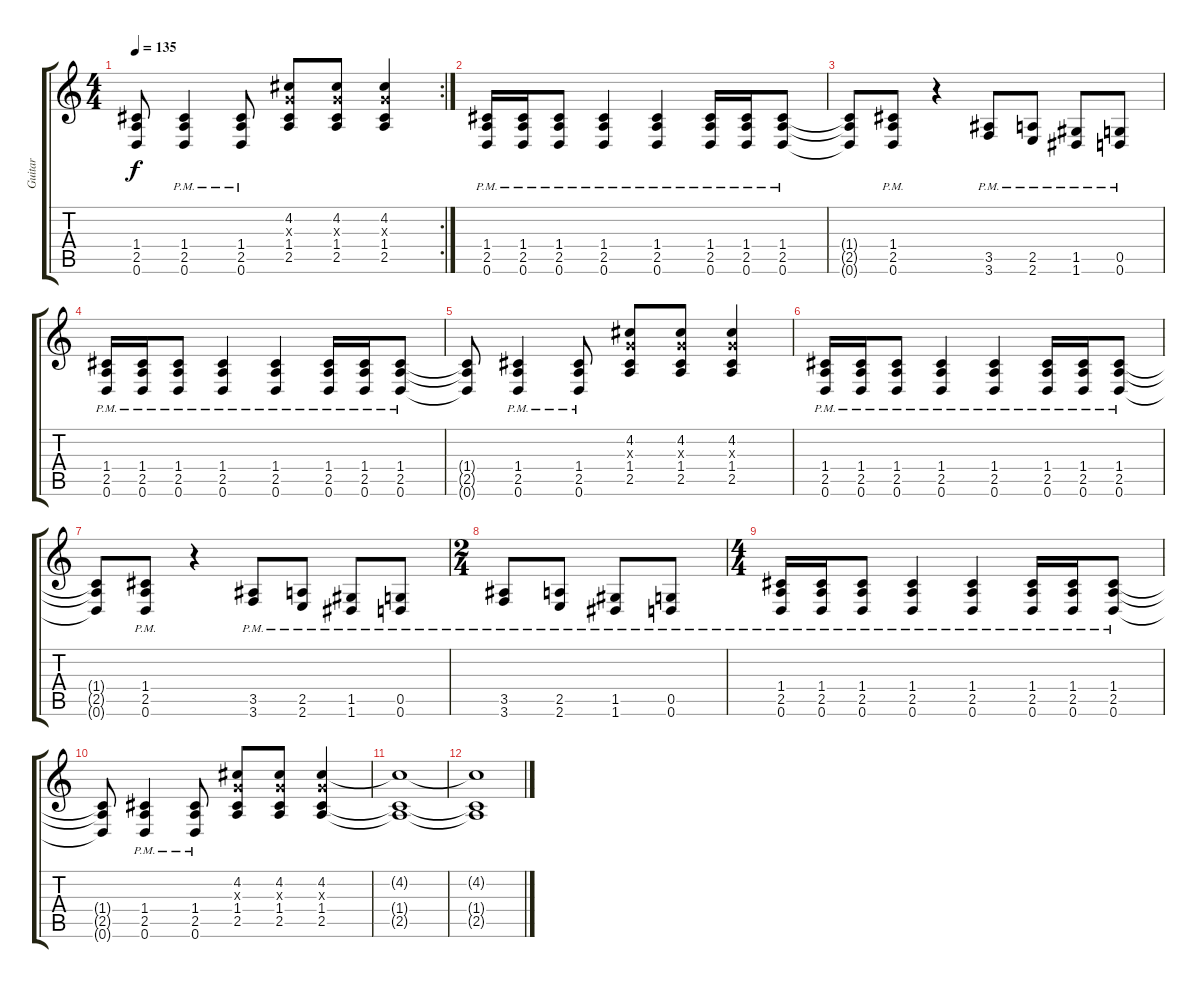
\track ("Guitar" "Guitar") {instrument distortionguitar}
\staff {score tabs}
\tuning (D4 A3 F3 C3 G2 D2) {hide}
\rc 2
\ts (4 4)
\tempo 135
\clef g2
\ks c
(1.4{t} 2.5{t} 0.6{t}).8{dy f} (1.4{pm} 2.5{pm} 0.6{pm}).4 (1.4{pm} 2.5{pm} 0.6{pm}).8 (4.2 2.3{x} 1.4 2.5).8 (4.2 2.3{x} 1.4 2.5).8 (4.2 2.3{x} 1.4 2.5).4 |
(1.4{pm} 2.5{pm} 0.6{pm}).16 (1.4{pm} 2.5{pm} 0.6{pm}).16 (1.4{pm} 2.5{pm} 0.6{pm}).8 (1.4{pm} 2.5{pm} 0.6{pm}).4 (1.4{pm} 2.5{pm} 0.6{pm}).4 (1.4{pm} 2.5{pm} 0.6{pm}).16 (1.4{pm} 2.5{pm} 0.6{pm}).16 (1.4{pm} 2.5{pm} 0.6{pm}).8 |
(1.4{t} 2.5{t} 0.6{t}).8 (1.4{pm} 2.5{pm} 0.6{pm}).8 r.4 (3.5{pm} 3.6{pm}).8 (2.5{pm} 2.6{pm}).8 (1.5{pm} 1.6{pm}).8 (0.5{pm} 0.6{pm}).8 |
(1.4{pm} 2.5{pm} 0.6{pm}).16 (1.4{pm} 2.5{pm} 0.6{pm}).16 (1.4{pm} 2.5{pm} 0.6{pm}).8 (1.4{pm} 2.5{pm} 0.6{pm}).4 (1.4{pm} 2.5{pm} 0.6{pm}).4 (1.4{pm} 2.5{pm} 0.6{pm}).16 (1.4{pm} 2.5{pm} 0.6{pm}).16 (1.4{pm} 2.5{pm} 0.6{pm}).8 |
(1.4{t} 2.5{t} 0.6{t}).8 (1.4{pm} 2.5{pm} 0.6{pm}).4 (1.4{pm} 2.5{pm} 0.6{pm}).8 (4.2 2.3{x} 1.4 2.5).8 (4.2 2.3{x} 1.4 2.5).8 (4.2 2.3{x} 1.4 2.5).4 |
(1.4{pm} 2.5{pm} 0.6{pm}).16 (1.4{pm} 2.5{pm} 0.6{pm}).16 (1.4{pm} 2.5{pm} 0.6{pm}).8 (1.4{pm} 2.5{pm} 0.6{pm}).4 (1.4{pm} 2.5{pm} 0.6{pm}).4 (1.4{pm} 2.5{pm} 0.6{pm}).16 (1.4{pm} 2.5{pm} 0.6{pm}).16 (1.4{pm} 2.5{pm} 0.6{pm}).8 |
(1.4{t} 2.5{t} 0.6{t}).8 (1.4{pm} 2.5{pm} 0.6{pm}).8 r.4 (3.5{pm} 3.6{pm}).8 (2.5{pm} 2.6{pm}).8 (1.5{pm} 1.6{pm}).8 (0.5{pm} 0.6{pm}).8 |
\ts (2 4)
(3.5{pm} 3.6{pm}).8 (2.5{pm} 2.6{pm}).8 (1.5{pm} 1.6{pm}).8 (0.5{pm} 0.6{pm}).8 |
\ts (4 4)
(1.4{pm} 2.5{pm} 0.6{pm}).16 (1.4{pm} 2.5{pm} 0.6{pm}).16 (1.4{pm} 2.5{pm} 0.6{pm}).8 (1.4{pm} 2.5{pm} 0.6{pm}).4 (1.4{pm} 2.5{pm} 0.6{pm}).4 (1.4{pm} 2.5{pm} 0.6{pm}).16 (1.4{pm} 2.5{pm} 0.6{pm}).16 (1.4{pm} 2.5{pm} 0.6{pm}).8 |
(1.4{t} 2.5{t} 0.6{t}).8 (1.4{pm} 2.5{pm} 0.6{pm}).4 (1.4{pm} 2.5{pm} 0.6{pm}).8 (4.2 2.3{x} 1.4 2.5).8 (4.2 2.3{x} 1.4 2.5).8 (4.2 2.3{x} 1.4 2.5).4 |
(4.2{t} 1.4{t} 2.5{t}).1 |
(4.2{t} 1.4{t} 2.5{t}).1
